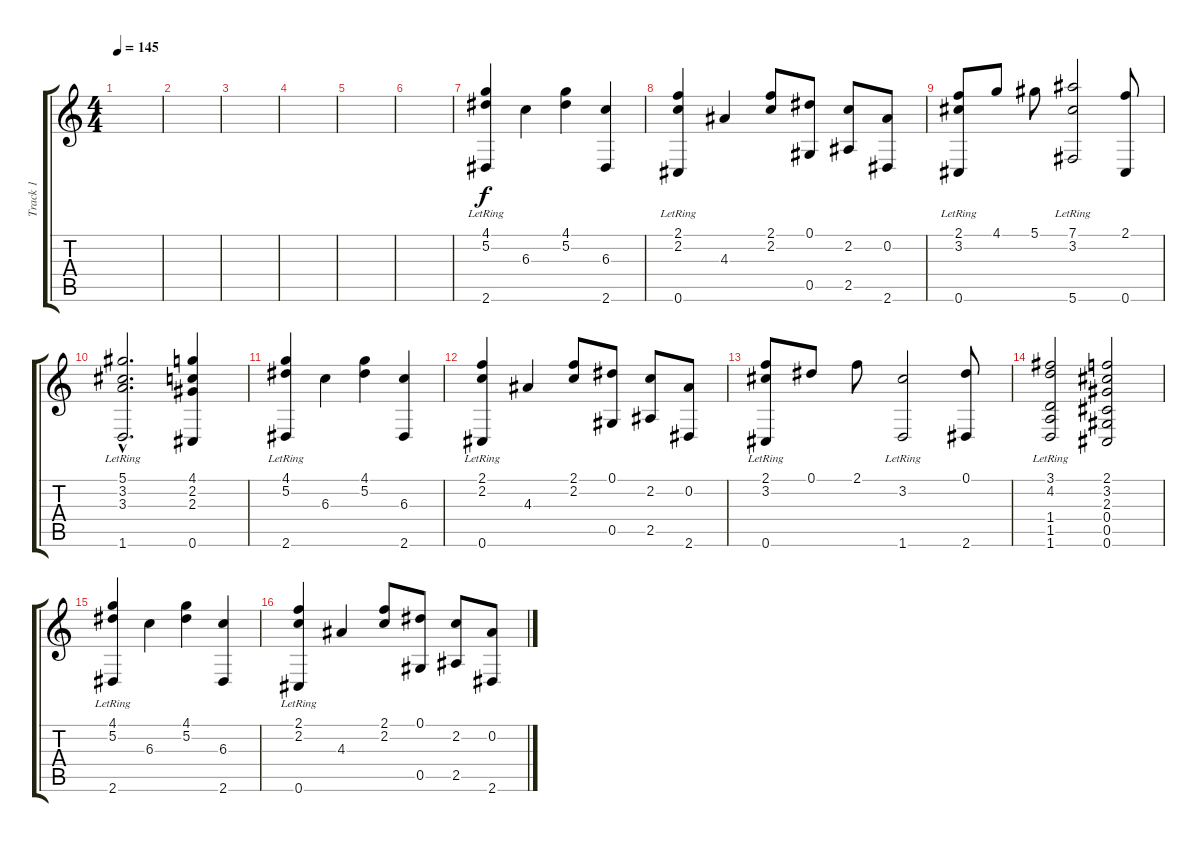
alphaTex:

\track ("Track 1" "Track 1") {instrument electricguitarclean}
\staff {score tabs}
\tuning (Eb4 Bb3 Gb3 Db3 Ab2 Db2) {hide}
\ts (4 4)
\tempo 145
\clef g2
\ks c
|
|
|
|
|
|
(4.1 5.2 2.6{lr}).4{volume 13 instrument electricguitarclean} 6.3.4 (4.1 5.2).4 (6.3 2.6).4 |
(2.1 2.2 0.6{lr}).4 4.3.4 (2.1 2.2).8 (0.1 0.5).8 (2.2 2.5).8 (0.2 2.6).8 |
(2.1 3.2{lr} 0.6{lr}).8 4.1.8 5.1.8 (7.1 3.2{lr} 5.6{lr}).2 (2.1 0.6).8 |
(5.1{hac} 3.2{hac} 3.3{hac} 1.6{hac lr}).2{d} (4.1 2.2 2.3 0.6).4 |
(4.1 5.2 2.6{lr}).4 6.3.4 (4.1 5.2).4 (6.3 2.6).4 |
(2.1 2.2 0.6{lr}).4 4.3.4 (2.1 2.2).8 (0.1 0.5).8 (2.2 2.5).8 (0.2 2.6).8 |
(2.1 3.2 0.6{lr}).8 0.1.8 2.1.8 (3.2 1.6{lr}).2 (0.1 2.6).8 |
(3.1 4.2 1.4 1.5 1.6{lr}).2 (2.1 3.2 2.3 0.4 0.5 0.6).2 |
(4.1 5.2 2.6{lr}).4{volume 13} 6.3.4 (4.1 5.2).4 (6.3 2.6).4 |
(2.1 2.2 0.6{lr}).4 4.3.4 (2.1 2.2).8 (0.1 0.5).8 (2.2 2.5).8 (0.2 2.6).8
